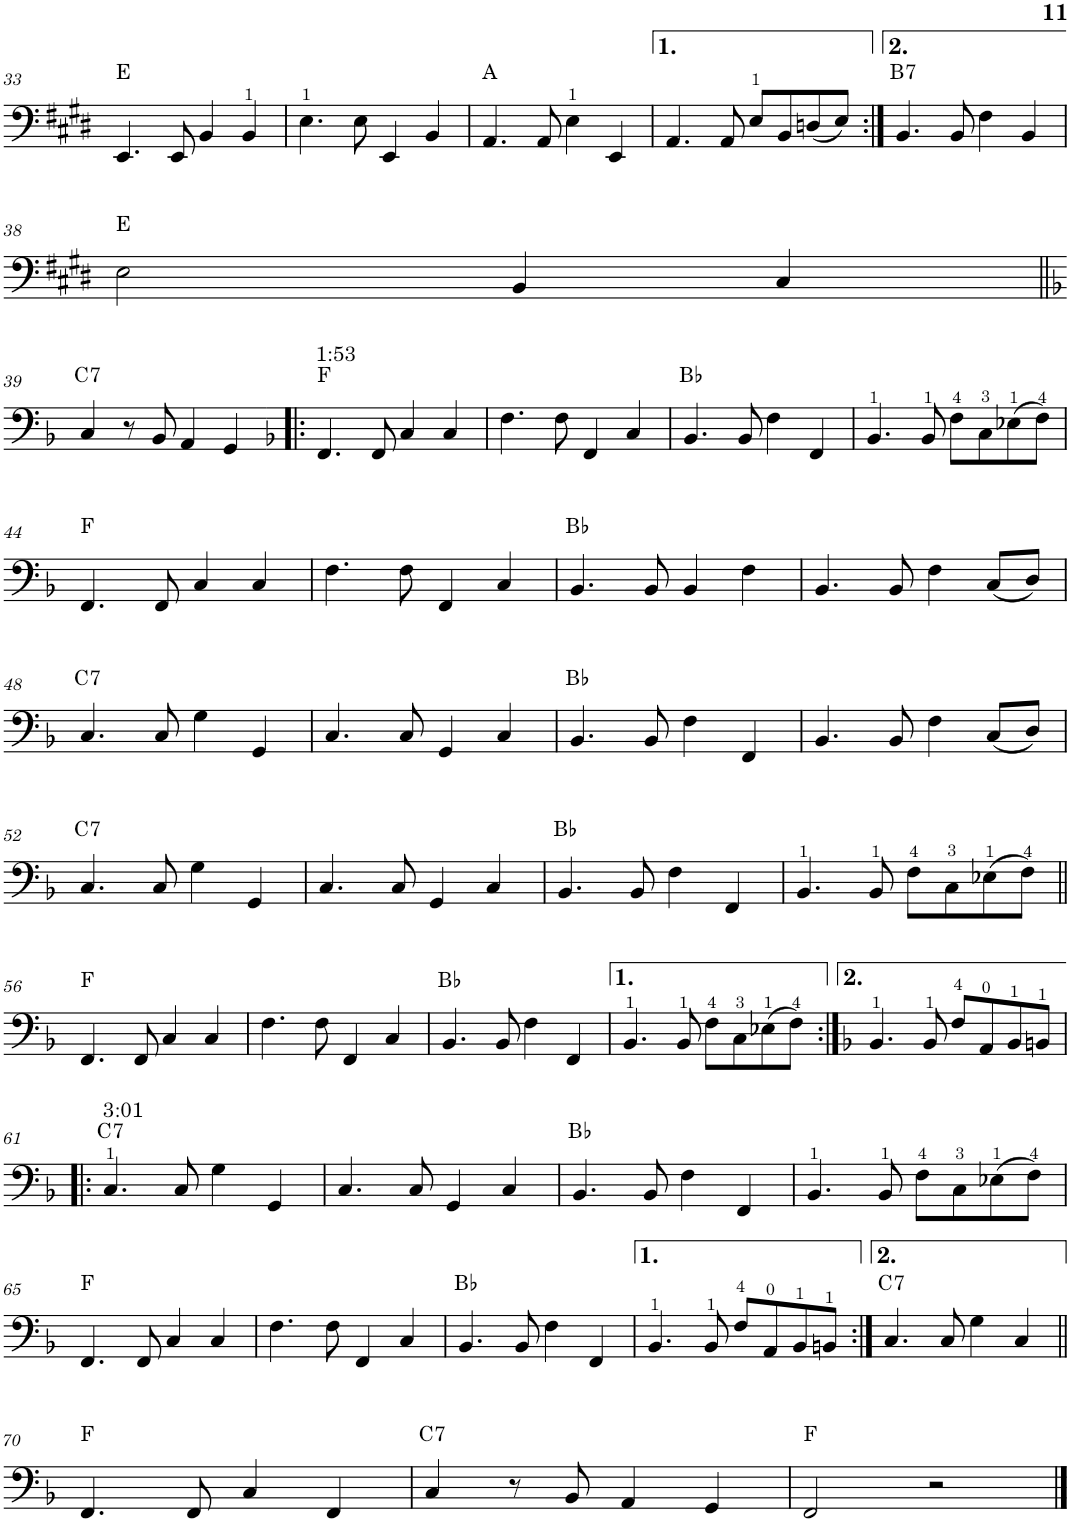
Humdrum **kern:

**kern	**harte
*part1	*part1
*staff1	*
*I"Electric Bass	*
*I'El. B.	*
!!LO:PB:g=z
*clefF4	*
*Trd7c12	*
*k[f#c#g#d#]	*
*M4/4	*
=33	=33
4.EE/	E:maj
8EE/	.
4BB/	.
4BB/	.
=34	=34
4.E\	.
8E\	.
4EE/	.
4BB/	.
=35	=35
4.AA/	A:maj
8AA/	.
4E\	.
4EE/	.
=36	=36
4.AA/	.
8AA/	.
8E/L	.
8BB/	.
(8Dn/	.
8E/J)	.
=37:|!	=37:|!
!	!LO:H:kt=7
4.BB/	B:7
8BB/	.
4F#\	.
4BB/	.
!!LO:LB:g=z
=38	=38
2E\	E:maj
4BB/	.
4C#/	.
!!LO:LB:g=z
=39||	=39||
*k[b-]	*
!	!LO:H:kt=7
4C/	C:7
8r	.
8BB-/	.
4AA/	.
4GG/	.
=40!|:	=40!|:
*k[b-]	*
!LO:TX:a:t=1&colon;53	!
4.FF/	F:maj
8FF/	.
4C/	.
4C/	.
=41	=41
4.F\	.
8F\	.
4FF/	.
4C/	.
=42	=42
4.BB-/	Bb:maj
8BB-/	.
4F\	.
4FF/	.
=43	=43
4.BB-/	.
8BB-/	.
8F\L	.
8C\	.
(8E-X\	.
8F\J)	.
!!LO:LB:g=z
=44	=44
4.FF/	F:maj
8FF/	.
4C/	.
4C/	.
=45	=45
4.F\	.
8F\	.
4FF/	.
4C/	.
=46	=46
4.BB-/	Bb:maj
8BB-/	.
4BB-/	.
4F\	.
=47	=47
4.BB-/	.
8BB-/	.
4F\	.
(8C/L	.
8D/J)	.
!!LO:LB:g=z
=48	=48
!	!LO:H:kt=7
4.C/	C:7
8C/	.
4G\	.
4GG/	.
=49	=49
4.C/	.
8C/	.
4GG/	.
4C/	.
=50	=50
4.BB-/	Bb:maj
8BB-/	.
4F\	.
4FF/	.
=51	=51
4.BB-/	.
8BB-/	.
4F\	.
(8C/L	.
8D/J)	.
!!LO:LB:g=z
=52	=52
!	!LO:H:kt=7
4.C/	C:7
8C/	.
4G\	.
4GG/	.
=53	=53
4.C/	.
8C/	.
4GG/	.
4C/	.
=54	=54
4.BB-/	Bb:maj
8BB-/	.
4F\	.
4FF/	.
=55	=55
4.BB-/	.
8BB-/	.
8F\L	.
8C\	.
(8E-X\	.
8F\J)	.
!!LO:LB:g=z
=56||	=56||
4.FF/	F:maj
8FF/	.
4C/	.
4C/	.
=57	=57
4.F\	.
8F\	.
4FF/	.
4C/	.
=58	=58
4.BB-/	Bb:maj
8BB-/	.
4F\	.
4FF/	.
=59	=59
4.BB-/	.
8BB-/	.
8F\L	.
8C\	.
(8E-X\	.
8F\J)	.
=60:|!	=60:|!
*k[b-]	*
4.BB-/	.
8BB-/	.
8F/L	.
8AA/	.
8BB-/	.
8BBn/J	.
!!LO:LB:g=z
=61!|:	=61!|:
!LO:TX:a:t=3&colon;01	!LO:H:kt=7
4.C/	C:7
8C/	.
4G\	.
4GG/	.
=62	=62
4.C/	.
8C/	.
4GG/	.
4C/	.
=63	=63
4.BB-/	Bb:maj
8BB-/	.
4F\	.
4FF/	.
=64	=64
4.BB-/	.
8BB-/	.
8F\L	.
8C\	.
(8E-X\	.
8F\J)	.
!!LO:LB:g=z
=65	=65
4.FF/	F:maj
8FF/	.
4C/	.
4C/	.
=66	=66
4.F\	.
8F\	.
4FF/	.
4C/	.
=67	=67
4.BB-/	Bb:maj
8BB-/	.
4F\	.
4FF/	.
=68	=68
4.BB-/	.
8BB-/	.
8F/L	.
8AA/	.
8BB-/	.
8BBn/J	.
=69:|!	=69:|!
!	!LO:H:kt=7
4.C/	C:7
8C/	.
4G\	.
4C/	.
!!LO:LB:g=z
=70||	=70||
4.FF/	F:maj
8FF/	.
4C/	.
4FF/	.
=71	=71
!	!LO:H:kt=7
4C/	C:7
8r	.
8BB-/	.
4AA/	.
4GG/	.
=72	=72
2FF/	F:maj
2r	.
==	==
*-	*-
